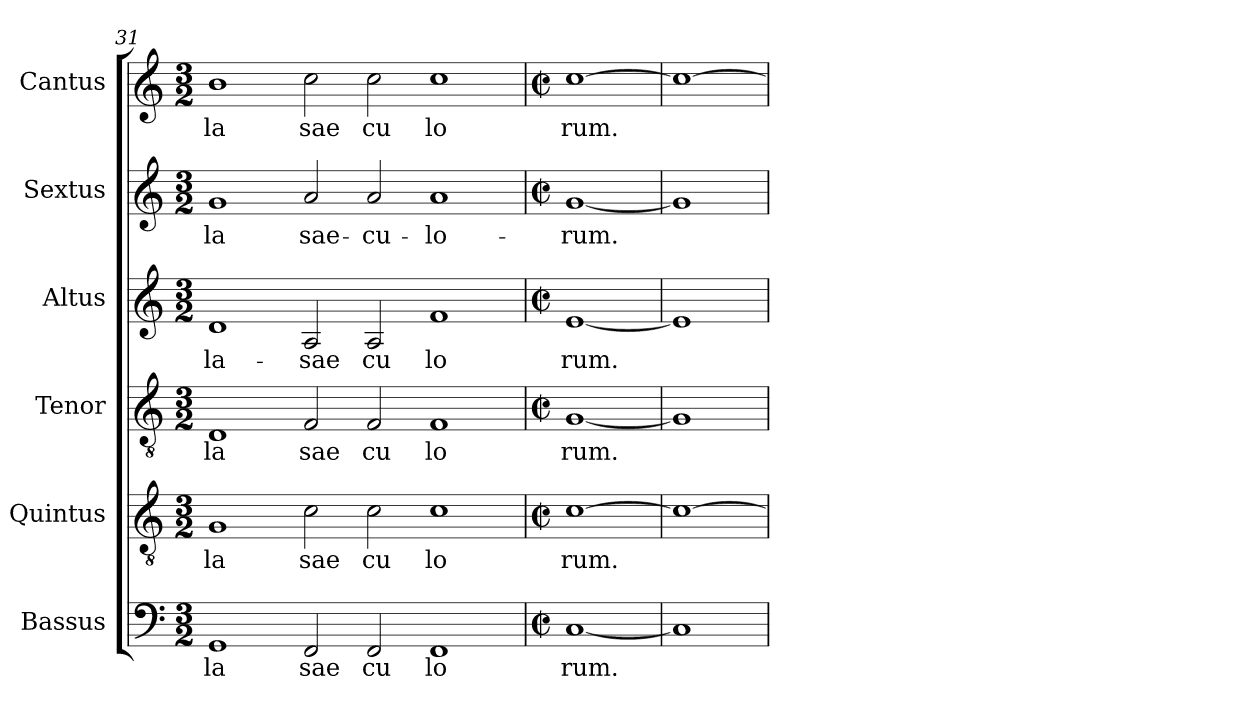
**kern	**text	**kern	**text	**kern	**text	**kern	**text	**kern	**text	**kern	**text
*part6	*part6	*part5	*part5	*part4	*part4	*part3	*part3	*part2	*part2	*part1	*part1
*staff6	*staff6	*staff5	*staff5	*staff4	*staff4	*staff3	*staff3	*staff2	*staff2	*staff1	*staff1
*I"Bassus	*	*I"Quintus	*	*I"Tenor	*	*I"Altus	*	*I"Sextus	*	*I"Cantus	*
*clefF4	*	*clefGv2	*	*clefGv2	*	*clefG2	*	*clefG2	*	*clefG2	*
*k[]	*	*k[]	*	*k[]	*	*k[]	*	*k[]	*	*k[]	*
*C:	*	*C:	*	*C:	*	*C:	*	*C:	*	*C:	*
*M3/2	*	*M3/2	*	*M3/2	*	*M3/2	*	*M3/2	*	*M3/2	*
=31	=31	=31	=31	=31	=31	=31	=31	=31	=31	=31	=31
!	!LO:LY:b:cj	!	!LO:LY:b:cj	!	!LO:LY:b:cj	!	!LO:LY:b:cj	!	!LO:LY:b:cj	!	!LO:LY:b:cj
1GG	la	1G	la	1D	la	1d	la-	1g	-la	1b	la
!	!LO:LY:b:cj	!	!LO:LY:b:cj	!	!LO:LY:b:cj	!	!LO:LY:b:cj	!	!LO:LY:b:cj	!	!LO:LY:b:cj
2FF/	sae	2c\	sae	2F/	sae	2A/	-sae	2a/	sae-	2cc\	sae
!	!LO:LY:b:cj	!	!LO:LY:b:cj	!	!LO:LY:b:cj	!	!LO:LY:b:cj	!	!LO:LY:b:cj	!	!LO:LY:b:cj
2FF/	cu	2c\	cu	2F/	cu	2A/	cu	2a/	-cu-	2cc\	cu
!	!LO:LY:b:cj	!	!LO:LY:b:cj	!	!LO:LY:b:cj	!	!LO:LY:b:cj	!	!LO:LY:b:cj	!	!LO:LY:b:cj
1FF	lo	1c	lo	1F	lo	1f	lo	1a	-lo-	1cc	lo
=32	=32	=32	=32	=32	=32	=32	=32	=32	=32	=32	=32
*M2/2	*	*M2/2	*	*M2/2	*	*M2/2	*	*M2/2	*	*M2/2	*
*met(c|)	*	*met(c|)	*	*met(c|)	*	*met(c|)	*	*met(c|)	*	*met(c|)	*
!	!LO:LY:b:cj	!	!LO:LY:b:cj	!	!LO:LY:b:cj	!	!LO:LY:b:cj	!	!LO:LY:b:cj	!	!LO:LY:b:cj
[1C	rum.	[>1c	rum.	[1G	rum.	[1e	rum.	[1g	-rum.	[>1cc	rum.
=33	=33	=33	=33	=33	=33	=33	=33	=33	=33	=33	=33
1C]	.	1c_	.	1G]	.	1e]	.	1g]	.	1cc_	.
=	=	=	=	=	=	=	=	=	=	=	=
*-	*-	*-	*-	*-	*-	*-	*-	*-	*-	*-	*-
